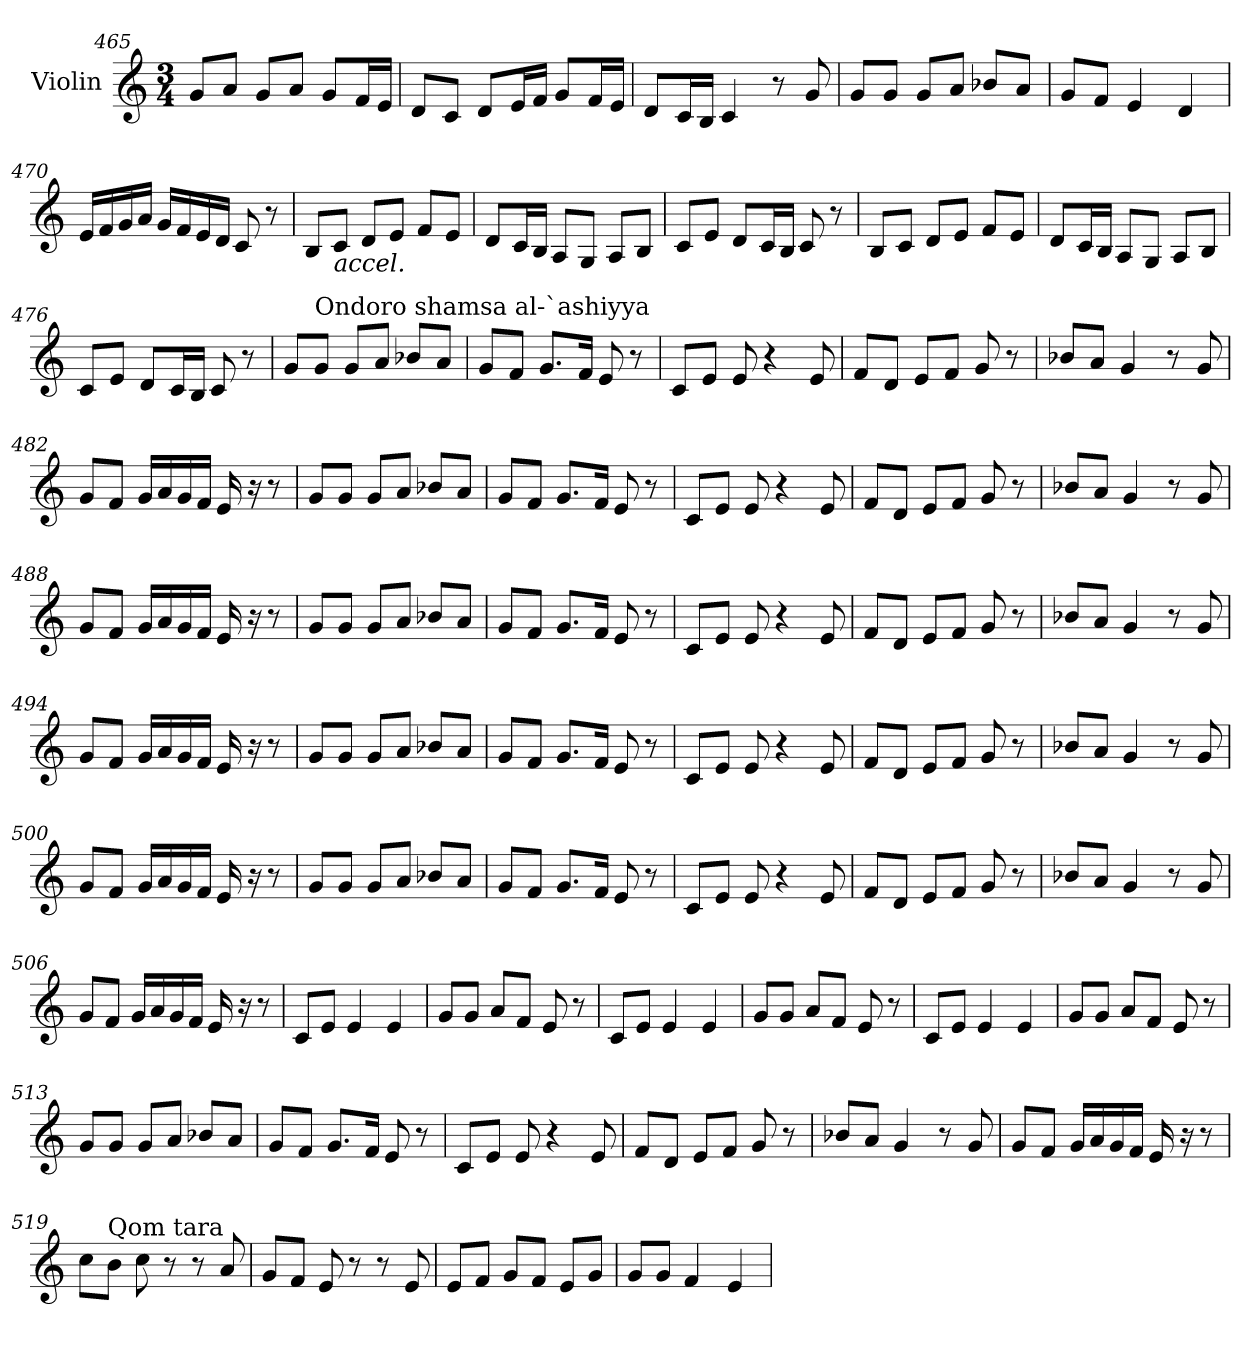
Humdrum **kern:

**kern
*part1
*staff1
*I"Violin
*clefG2
*k[]
*M3/4
=465
8g/L
8a/J
8g/L
8a/J
8g/L
16f/L
16e/JJ
!!LO:LB:g=z
=466
8d/L
8c/J
8d/L
16e/L
16f/JJ
8g/L
16f/L
16e/JJ
=467
8d/L
16c/L
16B/JJ
4c/
8r
8g/
=468
8g/L
8g/J
8g/L
8a/J
8b-X/L
8a/J
=469
8g/L
8f/J
4e/
4d/
=470
16e/LL
16f/
16g/
16a/JJ
16g/LL
16f/
16e/
16d/JJ
8c/
8r
!!LO:LB:g=z
=471
8B/L
!LO:TX:b:i:t=accel.
8c/J
8d/L
8e/J
8f/L
8e/J
=472
8d/L
16c/L
16B/JJ
8A/L
8G/J
8A/L
8B/J
=473
8c/L
8e/J
8d/L
16c/L
16B/JJ
8c/
8r
=474
8B/L
8c/J
8d/L
8e/J
8f/L
8e/J
=475
8d/L
16c/L
16B/JJ
8A/L
8G/J
8A/L
8B/J
!!LO:LB:g=z
=476
8c/L
8e/J
8d/L
16c/L
16B/JJ
8c/
8r
=477
*MM100
8g/L
!LO:TX:a:t=Ondoro shamsa al-`ashiyya
8g/J
8g/L
8a/J
8b-X/L
8a/J
=478
8g/L
8f/J
8.g/L
16f/Jk
8e/
8r
=479
8c/L
8e/J
8e/
4r
8e/
!!LO:PB:g=z
=480
8f/L
8d/J
8e/L
8f/J
8g/
8r
=481
8b-X/L
8a/J
4g/
8r
8g/
=482
8g/L
8f/J
16g/LL
16a/
16g/
16f/JJ
16e/
16r
8r
=483
8g/L
8g/J
8g/L
8a/J
8b-X/L
8a/J
=484
8g/L
8f/J
8.g/L
16f/Jk
8e/
8r
!!LO:LB:g=z
=485
8c/L
8e/J
8e/
4r
8e/
!!LO:LB:g=z
=486
8f/L
8d/J
8e/L
8f/J
8g/
8r
=487
8b-X/L
8a/J
4g/
8r
8g/
=488
8g/L
8f/J
16g/LL
16a/
16g/
16f/JJ
16e/
16r
8r
=489
8g/L
8g/J
8g/L
8a/J
8b-X/L
8a/J
=490
8g/L
8f/J
8.g/L
16f/Jk
8e/
8r
!!LO:LB:g=z
=491
8c/L
8e/J
8e/
4r
8e/
!!LO:LB:g=z
=492
8f/L
8d/J
8e/L
8f/J
8g/
8r
=493
8b-X/L
8a/J
4g/
8r
8g/
=494
8g/L
8f/J
16g/LL
16a/
16g/
16f/JJ
16e/
16r
8r
=495
8g/L
8g/J
8g/L
8a/J
8b-X/L
8a/J
=496
8g/L
8f/J
8.g/L
16f/Jk
8e/
8r
!!LO:LB:g=z
=497
8c/L
8e/J
8e/
4r
8e/
!!LO:LB:g=z
=498
8f/L
8d/J
8e/L
8f/J
8g/
8r
=499
8b-X/L
8a/J
4g/
8r
8g/
=500
8g/L
8f/J
16g/LL
16a/
16g/
16f/JJ
16e/
16r
8r
=501
8g/L
8g/J
8g/L
8a/J
8b-X/L
8a/J
=502
8g/L
8f/J
8.g/L
16f/Jk
8e/
8r
!!LO:LB:g=z
=503
8c/L
8e/J
8e/
4r
8e/
!!LO:PB:g=z
=504
8f/L
8d/J
8e/L
8f/J
8g/
8r
=505
8b-X/L
8a/J
4g/
8r
8g/
=506
8g/L
8f/J
16g/LL
16a/
16g/
16f/JJ
16e/
16r
8r
=507
8c/L
8e/J
4e/
4e/
=508
8g/L
8g/J
8a/L
8f/J
8e/
8r
=509
8c/L
8e/J
4e/
4e/
!!LO:LB:g=z
=510
8g/L
8g/J
8a/L
8f/J
8e/
8r
=511
8c/L
8e/J
4e/
4e/
=512
8g/L
8g/J
8a/L
8f/J
8e/
8r
=513
8g/L
8g/J
8g/L
8a/J
8b-X/L
8a/J
=514
8g/L
8f/J
8.g/L
16f/Jk
8e/
8r
=515
8c/L
8e/J
8e/
4r
8e/
!!LO:LB:g=z
=516
8f/L
8d/J
8e/L
8f/J
8g/
8r
=517
8b-X/L
8a/J
4g/
8r
8g/
=518
8g/L
8f/J
16g/LL
16a/
16g/
16f/JJ
16e/
16r
8r
=519
8cc\L
!LO:TX:a:t=Qom tara
8b\J
8cc\
8r
8r
8a/
=520
8g/L
8f/J
8e/
8r
8r
8e/
!!LO:LB:g=z
=521
8e/L
8f/J
8g/L
8f/J
8e/L
8g/J
!!LO:LB:g=z
=522
8g/L
8g/J
4f/
4e/
=
*-
